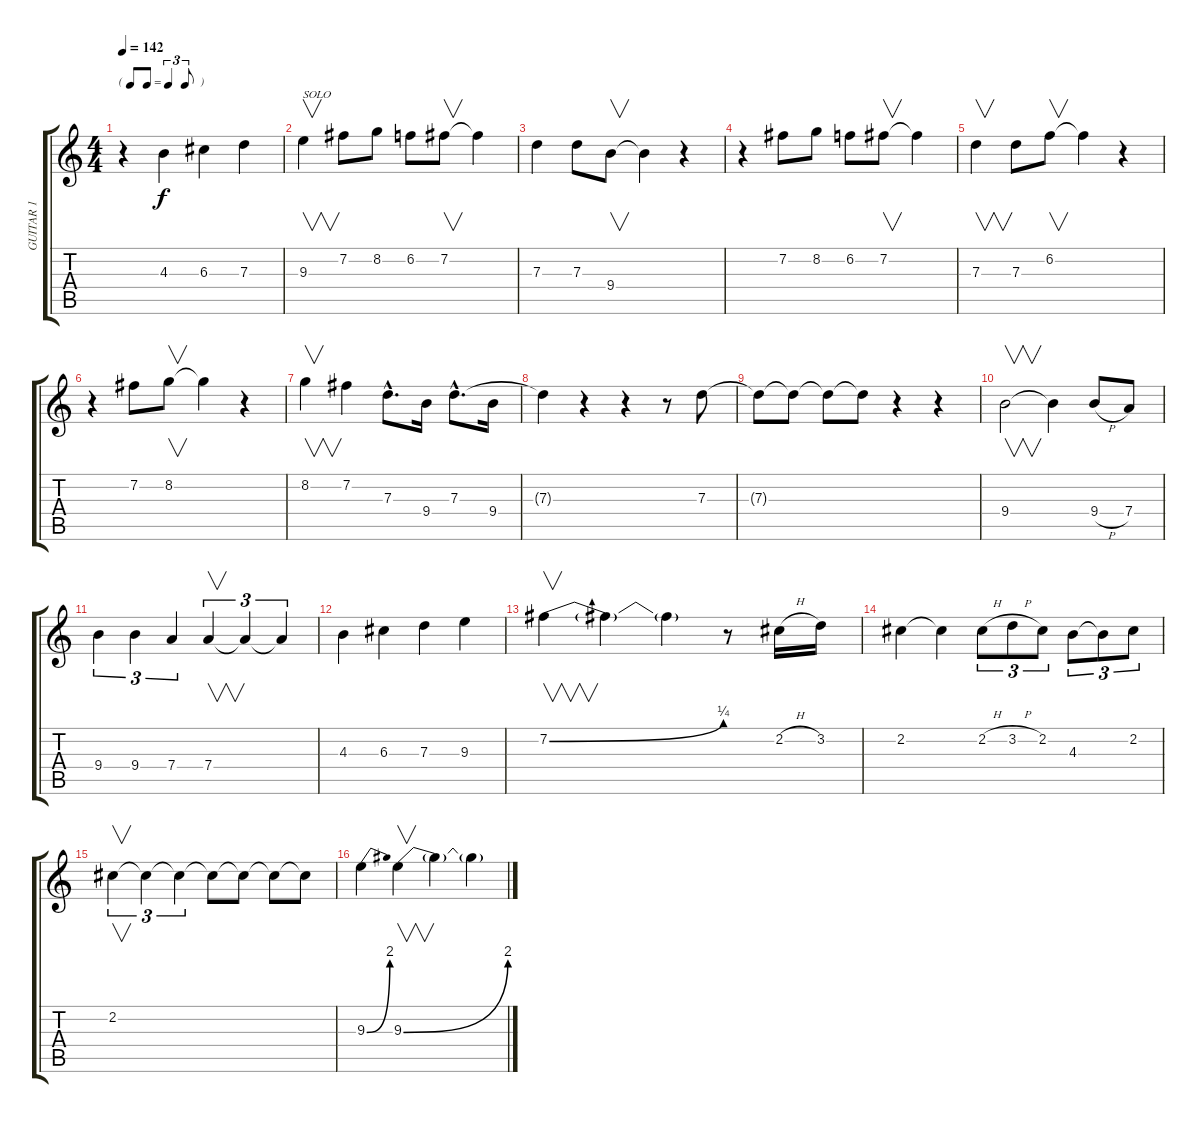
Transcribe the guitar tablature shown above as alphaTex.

\track ("GUITAR 1" "GUITAR 1") {instrument overdrivenguitar}
\staff {score tabs}
\tuning (E4 B3 G3 D3 A2 E2) {hide}
\ts (4 4)
\tf triplet8th
\tempo 142
\clef g2
\ks c
r.4{dy f} 4.3.4 6.3.4 7.3.4 |
9.3.4{v txt "SOLO"} 7.2.8 8.2.8 6.2.8 7.2.8{v} 7.2{t}.4 |
7.3.4 7.3.8 9.4.8{v} 9.4{t}.4 r.4 |
r.4 7.2.8 8.2.8 6.2.8 7.2.8{v} 7.2{t}.4 |
7.3.4{v} 7.3.8 6.2.8{v} 6.2{t}.4 r.4 |
r.4 7.2.8 8.2.8{v} 8.2{t}.4 r.4 |
8.2.4{v} 7.2.4 7.3{hac}.8{d} 9.4.16 7.3{hac}.8{d} 9.4.16 |
7.3{t}.4 r.4 r.4 r.8 7.3.8 |
7.3{t}.8 7.3{t}.8 7.3{t}.8 7.3{t}.8 r.4 r.4 |
9.4.2{v} 9.4{t}.4 9.4{h}.8 7.4.8 |
9.4.4{tu (3 2)} 9.4.4{tu (3 2)} 7.4.4{tu (3 2)} 7.4.4{v tu (3 2)} 7.4{t}.4{tu (3 2)} 7.4{t}.4{tu (3 2)} |
4.3.4 6.3.4 7.3.4 9.3.4 |
7.2{be (bend 0 0 60 1)}.4{v} 7.2{t}.4 7.2{t}.4 r.8 2.2{h}.16 3.2.16 |
2.2.4 2.2{t}.4 2.2{h}.8{tu (3 2)} 3.2{h}.8{tu (3 2)} 2.2.8{tu (3 2)} 4.3.8{tu (3 2)} 4.3{t}.8{tu (3 2)} 2.2.8{tu (3 2)} |
2.2.4{v tu (3 2)} 2.2{t}.4{tu (3 2)} 2.2{t}.4{tu (3 2)} 2.2{t}.8 2.2{t}.8 2.2{t}.8 2.2{t}.8 |
9.3{be (bend 0 0 60 8)}.4 9.3{be (bend 0 0 60 8)}.4{v} 9.3{t}.4 9.3{t}.4
